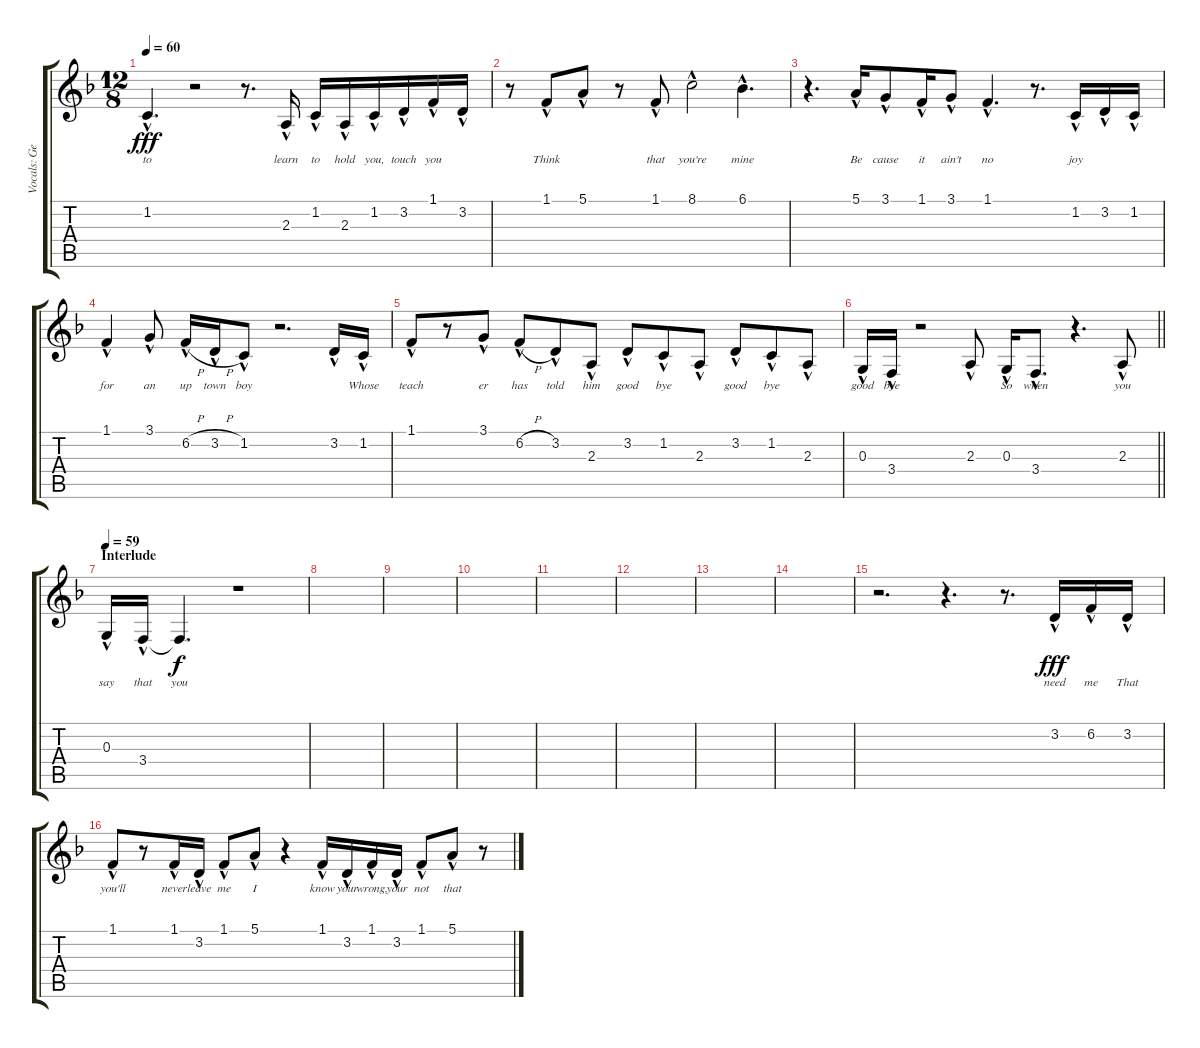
\track ("Vocals: George" "Vocals: Ge") {instrument lead2sawtooth}
\staff {score tabs}
\tuning (E4 B3 G3 D3 A2 E2) {hide}
\ts (12 8)
\tempo 60
\clef g2
\ks f
1.2{hac}.4{d lyrics (0 "to") lyrics (1 "") lyrics (2 "") lyrics (3 "") lyrics (4 "") dy fff} r.2 r.8{d} 2.3{hac}.16{lyrics (0 "learn") lyrics (1 "") lyrics (2 "") lyrics (3 "") lyrics (4 "")} 1.2{hac}.16{lyrics (0 "to") lyrics (1 "") lyrics (2 "") lyrics (3 "") lyrics (4 "")} 2.3{hac}.16{lyrics (0 "hold") lyrics (1 "") lyrics (2 "") lyrics (3 "") lyrics (4 "")} 1.2{hac}.16{lyrics (0 "you,") lyrics (1 "") lyrics (2 "") lyrics (3 "") lyrics (4 "")} 3.2{hac}.16{lyrics (0 "touch") lyrics (1 "") lyrics (2 "") lyrics (3 "") lyrics (4 "")} 1.1{hac}.16{lyrics (0 "you") lyrics (1 "") lyrics (2 "") lyrics (3 "") lyrics (4 "")} 3.2{hac}.16{lyrics (0 "") lyrics (1 "") lyrics (2 "") lyrics (3 "") lyrics (4 "")} |
r.8 1.1{hac}.8{lyrics (0 "Think") lyrics (1 "") lyrics (2 "") lyrics (3 "") lyrics (4 "")} 5.1{hac}.8{lyrics (0 "") lyrics (1 "") lyrics (2 "") lyrics (3 "") lyrics (4 "")} r.8 1.1{hac}.8{lyrics (0 "that") lyrics (1 "") lyrics (2 "") lyrics (3 "") lyrics (4 "")} 8.1{hac}.2{lyrics (0 "you're") lyrics (1 "") lyrics (2 "") lyrics (3 "") lyrics (4 "")} 6.1{hac}.4{d lyrics (0 "mine") lyrics (1 "") lyrics (2 "") lyrics (3 "") lyrics (4 "")} |
r.4{d} 5.1{hac}.16{lyrics (0 "Be") lyrics (1 "") lyrics (2 "") lyrics (3 "") lyrics (4 "")} 3.1{hac}.8{lyrics (0 "cause") lyrics (1 "") lyrics (2 "") lyrics (3 "") lyrics (4 "")} 1.1{hac}.16{lyrics (0 "it") lyrics (1 "") lyrics (2 "") lyrics (3 "") lyrics (4 "")} 3.1{hac}.8{lyrics (0 "ain't") lyrics (1 "") lyrics (2 "") lyrics (3 "") lyrics (4 "")} 1.1{hac}.4{d lyrics (0 "no") lyrics (1 "") lyrics (2 "") lyrics (3 "") lyrics (4 "")} r.8{d} 1.2{hac}.16{lyrics (0 "joy") lyrics (1 "") lyrics (2 "") lyrics (3 "") lyrics (4 "")} 3.2{hac}.16{lyrics (0 "") lyrics (1 "") lyrics (2 "") lyrics (3 "") lyrics (4 "")} 1.2{hac}.16{lyrics (0 "") lyrics (1 "") lyrics (2 "") lyrics (3 "") lyrics (4 "")} |
1.1{hac}.4{lyrics (0 "for") lyrics (1 "") lyrics (2 "") lyrics (3 "") lyrics (4 "")} 3.1{hac}.8{lyrics (0 "an") lyrics (1 "") lyrics (2 "") lyrics (3 "") lyrics (4 "")} 6.2{h hac}.16{lyrics (0 "up") lyrics (1 "") lyrics (2 "") lyrics (3 "") lyrics (4 "")} 3.2{h hac}.16{lyrics (0 "town") lyrics (1 "") lyrics (2 "") lyrics (3 "") lyrics (4 "")} 1.2{hac}.8{lyrics (0 "boy") lyrics (1 "") lyrics (2 "") lyrics (3 "") lyrics (4 "")} r.2{d} 3.2{hac}.16{lyrics (0 "") lyrics (1 "") lyrics (2 "") lyrics (3 "") lyrics (4 "")} 1.2{hac}.16{lyrics (0 "Whose") lyrics (1 "") lyrics (2 "") lyrics (3 "") lyrics (4 "")} |
1.1{hac}.8{lyrics (0 "teach") lyrics (1 "") lyrics (2 "") lyrics (3 "") lyrics (4 "")} r.8 3.1{hac}.8{lyrics (0 "er") lyrics (1 "") lyrics (2 "") lyrics (3 "") lyrics (4 "")} 6.2{h hac}.8{lyrics (0 "has") lyrics (1 "") lyrics (2 "") lyrics (3 "") lyrics (4 "")} 3.2{hac}.8{lyrics (0 "told") lyrics (1 "") lyrics (2 "") lyrics (3 "") lyrics (4 "")} 2.3{hac}.8{lyrics (0 "him") lyrics (1 "") lyrics (2 "") lyrics (3 "") lyrics (4 "")} 3.2{hac}.8{lyrics (0 "good") lyrics (1 "") lyrics (2 "") lyrics (3 "") lyrics (4 "")} 1.2{hac}.8{lyrics (0 "bye") lyrics (1 "") lyrics (2 "") lyrics (3 "") lyrics (4 "")} 2.3{hac}.8{lyrics (0 "") lyrics (1 "") lyrics (2 "") lyrics (3 "") lyrics (4 "")} 3.2{hac}.8{lyrics (0 "good") lyrics (1 "") lyrics (2 "") lyrics (3 "") lyrics (4 "")} 1.2{hac}.8{lyrics (0 "bye") lyrics (1 "") lyrics (2 "") lyrics (3 "") lyrics (4 "")} 2.3{hac}.8{lyrics (0 "") lyrics (1 "") lyrics (2 "") lyrics (3 "") lyrics (4 "")} |
\barLineRight lightlight
0.3{hac}.16{lyrics (0 "good") lyrics (1 "") lyrics (2 "") lyrics (3 "") lyrics (4 "")} 3.4{hac}.16{lyrics (0 "bye") lyrics (1 "") lyrics (2 "") lyrics (3 "") lyrics (4 "")} r.2 2.3{hac}.8{lyrics (0 "") lyrics (1 "") lyrics (2 "") lyrics (3 "") lyrics (4 "")} 0.3{hac}.16{lyrics (0 "So") lyrics (1 "") lyrics (2 "") lyrics (3 "") lyrics (4 "")} 3.4{hac}.8{d lyrics (0 "when") lyrics (1 "") lyrics (2 "") lyrics (3 "") lyrics (4 "")} r.4{d} 2.3{hac}.8{lyrics (0 "you") lyrics (1 "") lyrics (2 "") lyrics (3 "") lyrics (4 "")} |
\section ("" "Interlude")
\tempo 59
0.3{hac}.16{lyrics (0 "say") lyrics (1 "") lyrics (2 "") lyrics (3 "") lyrics (4 "")} 3.4{hac}.16{lyrics (0 "that") lyrics (1 "") lyrics (2 "") lyrics (3 "") lyrics (4 "")} 3.4{t}.4{d lyrics (0 "you") lyrics (1 "") lyrics (2 "") lyrics (3 "") lyrics (4 "") dy f} r.1 |
|
|
|
|
|
|
|
r.2{d} r.4{d} r.8{d} 3.2{hac}.16{lyrics (0 "need") lyrics (1 "") lyrics (2 "") lyrics (3 "") lyrics (4 "") dy fff} 6.2{hac}.16{lyrics (0 "me") lyrics (1 "") lyrics (2 "") lyrics (3 "") lyrics (4 "") beam merge} 3.2{hac}.16{lyrics (0 "That") lyrics (1 "") lyrics (2 "") lyrics (3 "") lyrics (4 "")} |
1.1{hac}.8{lyrics (0 "you'll") lyrics (1 "") lyrics (2 "") lyrics (3 "") lyrics (4 "")} r.8 1.1{hac}.16{lyrics (0 "never") lyrics (1 "") lyrics (2 "") lyrics (3 "") lyrics (4 "")} 3.2{hac}.16{lyrics (0 "leave") lyrics (1 "") lyrics (2 "") lyrics (3 "") lyrics (4 "")} 1.1{hac}.8{lyrics (0 "me") lyrics (1 "") lyrics (2 "") lyrics (3 "") lyrics (4 "")} 5.1{hac}.8{lyrics (0 "I") lyrics (1 "") lyrics (2 "") lyrics (3 "") lyrics (4 "")} r.4 1.1{hac}.16{lyrics (0 "know") lyrics (1 "") lyrics (2 "") lyrics (3 "") lyrics (4 "")} 3.2{hac}.16{lyrics (0 "your") lyrics (1 "") lyrics (2 "") lyrics (3 "") lyrics (4 "")} 1.1{hac}.16{lyrics (0 "wrong,") lyrics (1 "") lyrics (2 "") lyrics (3 "") lyrics (4 "")} 3.2{hac}.16{lyrics (0 "your") lyrics (1 "") lyrics (2 "") lyrics (3 "") lyrics (4 "")} 1.1{hac}.8{lyrics (0 "not") lyrics (1 "") lyrics (2 "") lyrics (3 "") lyrics (4 "")} 5.1{hac}.8{lyrics (0 "that") lyrics (1 "") lyrics (2 "") lyrics (3 "") lyrics (4 "")} r.8
